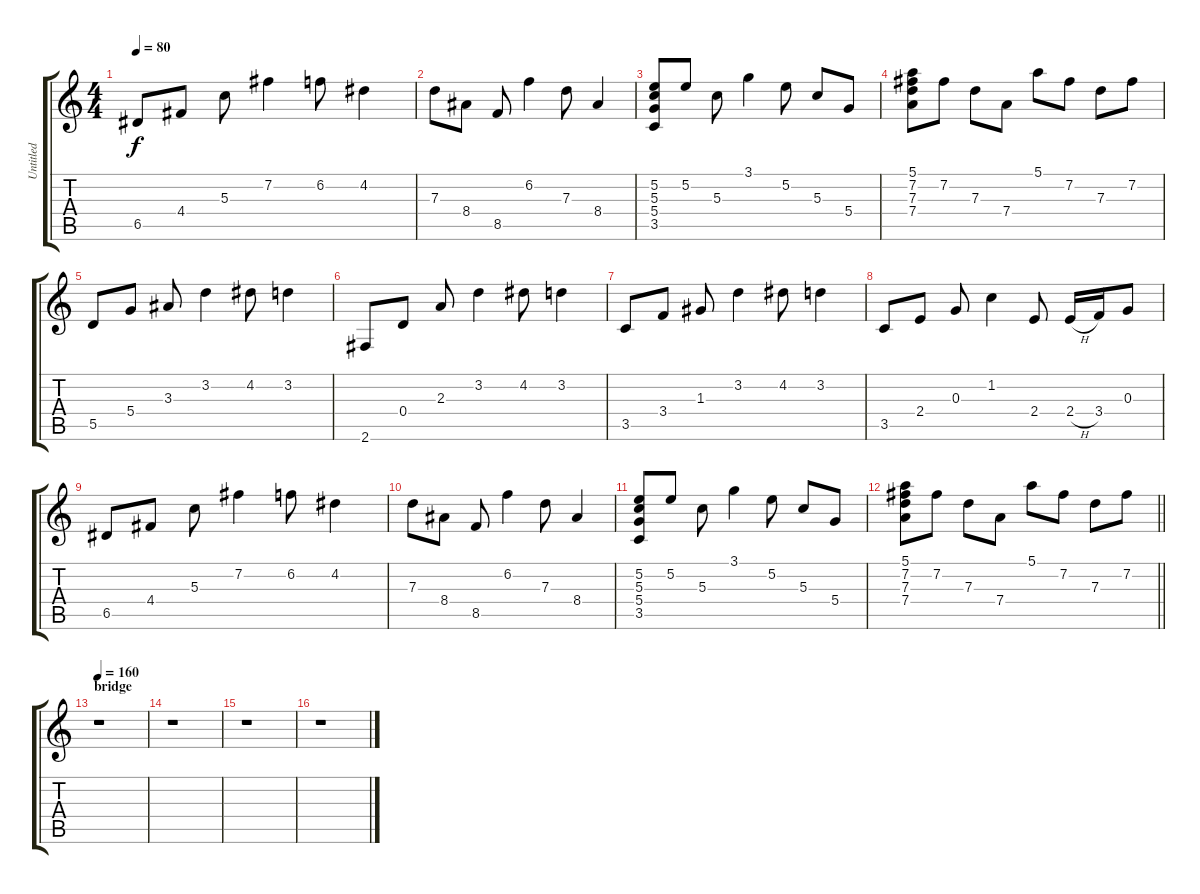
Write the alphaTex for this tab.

\track ("Untitled" "Untitled") {instrument overdrivenguitar}
\staff {score tabs}
\tuning (E4 B3 G3 D3 A2 E2) {hide}
\ts (4 4)
\tempo 80
\clef g2
\ks c
6.5.8{dy f} 4.4.8 5.3.8 7.2.4 6.2.8 4.2.4 |
7.3.8 8.4.8 8.5.8 6.2.4 7.3.8 8.4.4 |
(5.2 5.3 5.4 3.5).8 5.2.8 5.3.8 3.1.4 5.2.8 5.3.8 5.4.8 |
(5.1 7.2 7.3 7.4).8 7.2.8 7.3.8 7.4.8 5.1.8 7.2.8 7.3.8 7.2.8 |
5.5.8 5.4.8 3.3.8 3.2.4 4.2.8 3.2.4 |
2.6.8 0.4.8 2.3.8 3.2.4 4.2.8 3.2.4 |
3.5.8 3.4.8 1.3.8 3.2.4 4.2.8 3.2.4 |
3.5.8 2.4.8 0.3.8 1.2.4 2.4.8 2.4{h}.16 3.4.16 0.3.8 |
6.5.8 4.4.8 5.3.8 7.2.4 6.2.8 4.2.4 |
7.3.8 8.4.8 8.5.8 6.2.4 7.3.8 8.4.4 |
(5.2 5.3 5.4 3.5).8 5.2.8 5.3.8 3.1.4 5.2.8 5.3.8 5.4.8 |
\barLineRight lightlight
(5.1 7.2 7.3 7.4).8 7.2.8 7.3.8 7.4.8 5.1.8 7.2.8 7.3.8 7.2.8 |
\section ("" "bridge")
\tempo 160
r.1 |
r.1 |
r.1 |
r.1
